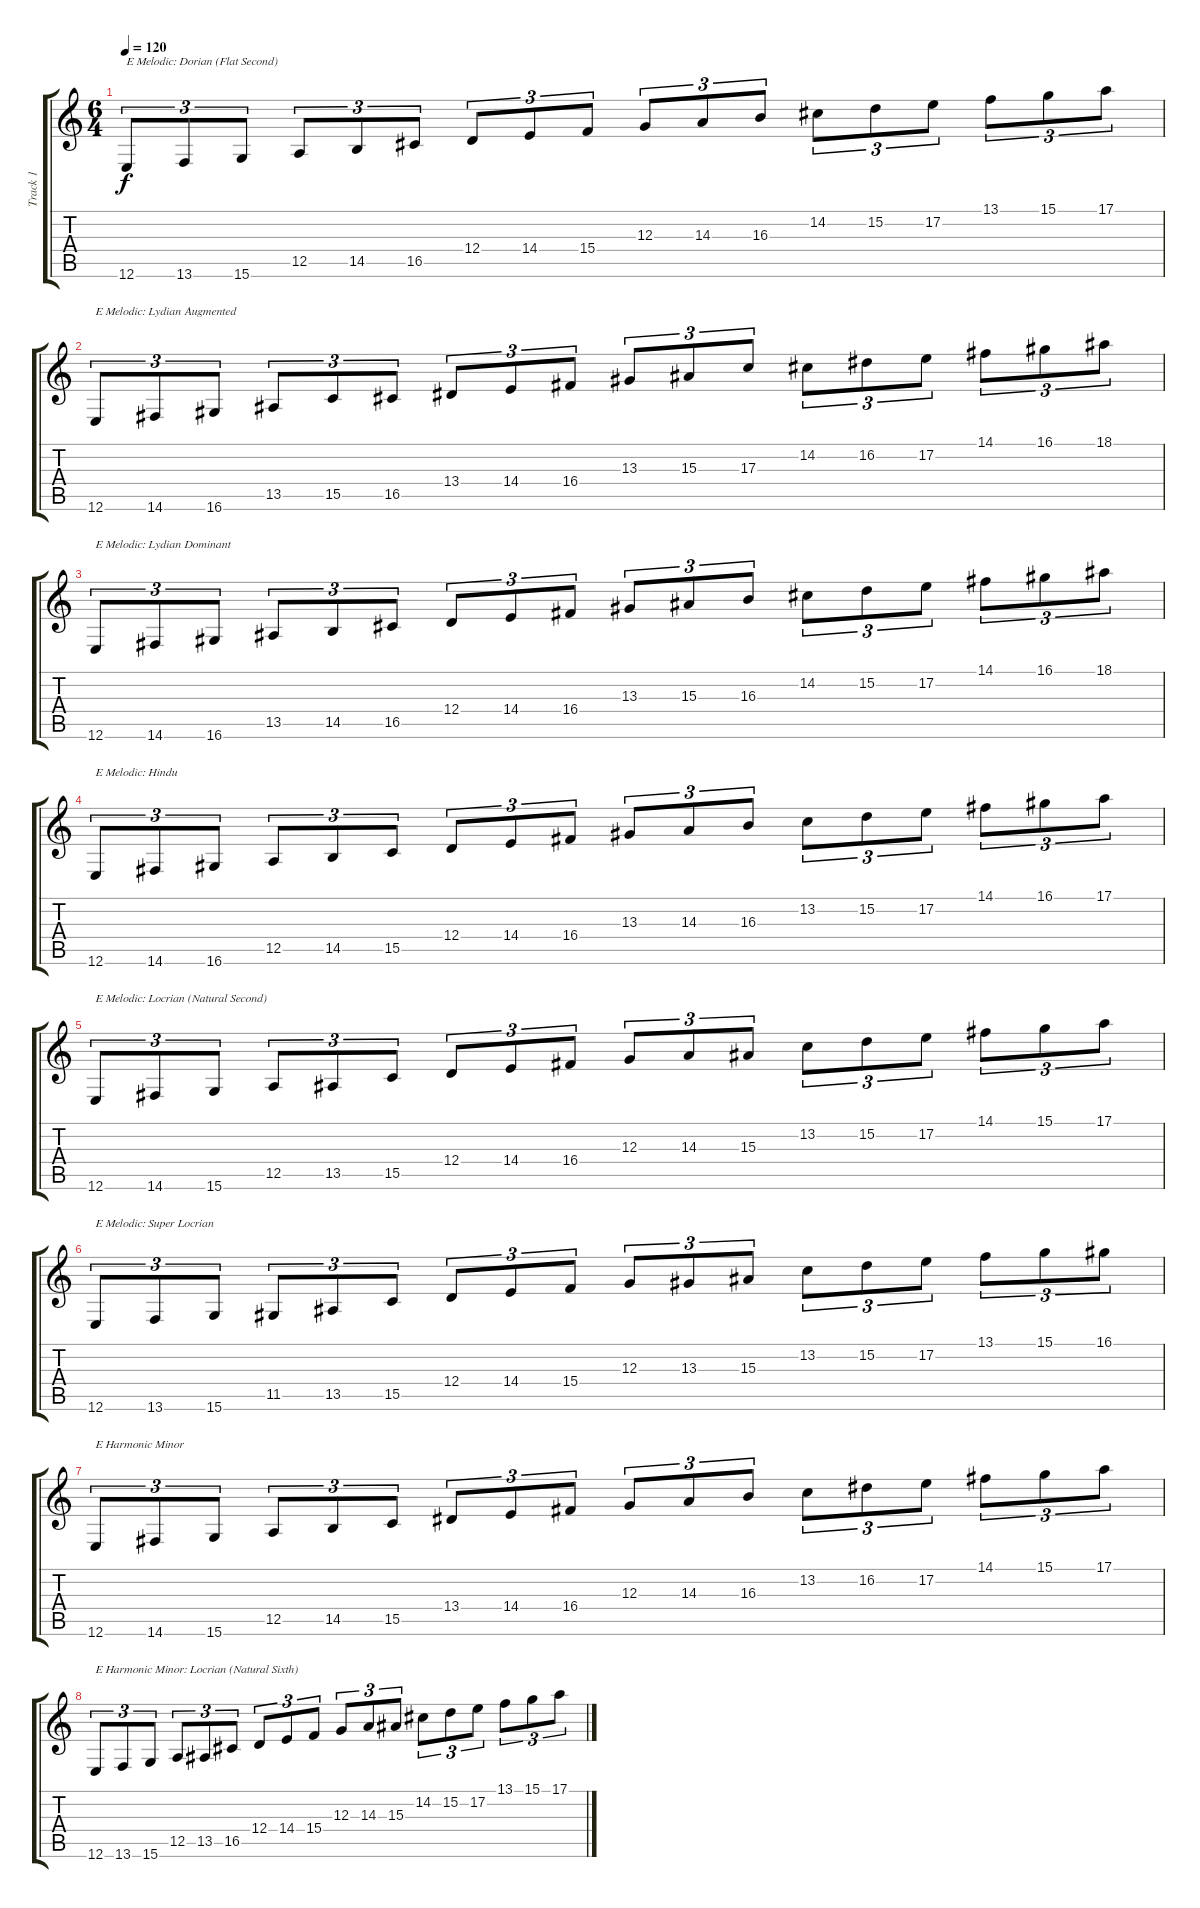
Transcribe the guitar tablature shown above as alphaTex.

\track ("Track 1" "Track 1") {instrument lead1square}
\staff {score tabs}
\tuning (E4 B3 G3 D3 A2 E2) {hide}
\ts (6 4)
\tempo 120
\clef g2
\ks c
12.6.8{tu (3 2) txt "E Melodic: Dorian (Flat Second)" dy f} 13.6.8{tu (3 2)} 15.6.8{tu (3 2)} 12.5.8{tu (3 2)} 14.5.8{tu (3 2)} 16.5.8{tu (3 2)} 12.4.8{tu (3 2)} 14.4.8{tu (3 2)} 15.4.8{tu (3 2)} 12.3.8{tu (3 2)} 14.3.8{tu (3 2)} 16.3.8{tu (3 2)} 14.2.8{tu (3 2)} 15.2.8{tu (3 2)} 17.2.8{tu (3 2)} 13.1.8{tu (3 2)} 15.1.8{tu (3 2)} 17.1.8{tu (3 2)} |
12.6.8{tu (3 2) txt "E Melodic: Lydian Augmented"} 14.6.8{tu (3 2)} 16.6.8{tu (3 2)} 13.5.8{tu (3 2)} 15.5.8{tu (3 2)} 16.5.8{tu (3 2)} 13.4.8{tu (3 2)} 14.4.8{tu (3 2)} 16.4.8{tu (3 2)} 13.3.8{tu (3 2)} 15.3.8{tu (3 2)} 17.3.8{tu (3 2)} 14.2.8{tu (3 2)} 16.2.8{tu (3 2)} 17.2.8{tu (3 2)} 14.1.8{tu (3 2)} 16.1.8{tu (3 2)} 18.1.8{tu (3 2)} |
12.6.8{tu (3 2) txt "E Melodic: Lydian Dominant"} 14.6.8{tu (3 2)} 16.6.8{tu (3 2)} 13.5.8{tu (3 2)} 14.5.8{tu (3 2)} 16.5.8{tu (3 2)} 12.4.8{tu (3 2)} 14.4.8{tu (3 2)} 16.4.8{tu (3 2)} 13.3.8{tu (3 2)} 15.3.8{tu (3 2)} 16.3.8{tu (3 2)} 14.2.8{tu (3 2)} 15.2.8{tu (3 2)} 17.2.8{tu (3 2)} 14.1.8{tu (3 2)} 16.1.8{tu (3 2)} 18.1.8{tu (3 2)} |
12.6.8{tu (3 2) txt "E Melodic: Hindu"} 14.6.8{tu (3 2)} 16.6.8{tu (3 2)} 12.5.8{tu (3 2)} 14.5.8{tu (3 2)} 15.5.8{tu (3 2)} 12.4.8{tu (3 2)} 14.4.8{tu (3 2)} 16.4.8{tu (3 2)} 13.3.8{tu (3 2)} 14.3.8{tu (3 2)} 16.3.8{tu (3 2)} 13.2.8{tu (3 2)} 15.2.8{tu (3 2)} 17.2.8{tu (3 2)} 14.1.8{tu (3 2)} 16.1.8{tu (3 2)} 17.1.8{tu (3 2)} |
12.6.8{tu (3 2) txt "E Melodic: Locrian (Natural Second)"} 14.6.8{tu (3 2)} 15.6.8{tu (3 2)} 12.5.8{tu (3 2)} 13.5.8{tu (3 2)} 15.5.8{tu (3 2)} 12.4.8{tu (3 2)} 14.4.8{tu (3 2)} 16.4.8{tu (3 2)} 12.3.8{tu (3 2)} 14.3.8{tu (3 2)} 15.3.8{tu (3 2)} 13.2.8{tu (3 2)} 15.2.8{tu (3 2)} 17.2.8{tu (3 2)} 14.1.8{tu (3 2)} 15.1.8{tu (3 2)} 17.1.8{tu (3 2)} |
12.6.8{tu (3 2) txt "E Melodic: Super Locrian"} 13.6.8{tu (3 2)} 15.6.8{tu (3 2)} 11.5.8{tu (3 2)} 13.5.8{tu (3 2)} 15.5.8{tu (3 2)} 12.4.8{tu (3 2)} 14.4.8{tu (3 2)} 15.4.8{tu (3 2)} 12.3.8{tu (3 2)} 13.3.8{tu (3 2)} 15.3.8{tu (3 2)} 13.2.8{tu (3 2)} 15.2.8{tu (3 2)} 17.2.8{tu (3 2)} 13.1.8{tu (3 2)} 15.1.8{tu (3 2)} 16.1.8{tu (3 2)} |
12.6.8{tu (3 2) txt "E Harmonic Minor"} 14.6.8{tu (3 2)} 15.6.8{tu (3 2)} 12.5.8{tu (3 2)} 14.5.8{tu (3 2)} 15.5.8{tu (3 2)} 13.4.8{tu (3 2)} 14.4.8{tu (3 2)} 16.4.8{tu (3 2)} 12.3.8{tu (3 2)} 14.3.8{tu (3 2)} 16.3.8{tu (3 2)} 13.2.8{tu (3 2)} 16.2.8{tu (3 2)} 17.2.8{tu (3 2)} 14.1.8{tu (3 2)} 15.1.8{tu (3 2)} 17.1.8{tu (3 2)} |
12.6.8{tu (3 2) txt "E Harmonic Minor: Locrian (Natural Sixth)"} 13.6.8{tu (3 2)} 15.6.8{tu (3 2)} 12.5.8{tu (3 2)} 13.5.8{tu (3 2)} 16.5.8{tu (3 2)} 12.4.8{tu (3 2)} 14.4.8{tu (3 2)} 15.4.8{tu (3 2)} 12.3.8{tu (3 2)} 14.3.8{tu (3 2)} 15.3.8{tu (3 2)} 14.2.8{tu (3 2)} 15.2.8{tu (3 2)} 17.2.8{tu (3 2)} 13.1.8{tu (3 2)} 15.1.8{tu (3 2)} 17.1.8{tu (3 2)}
